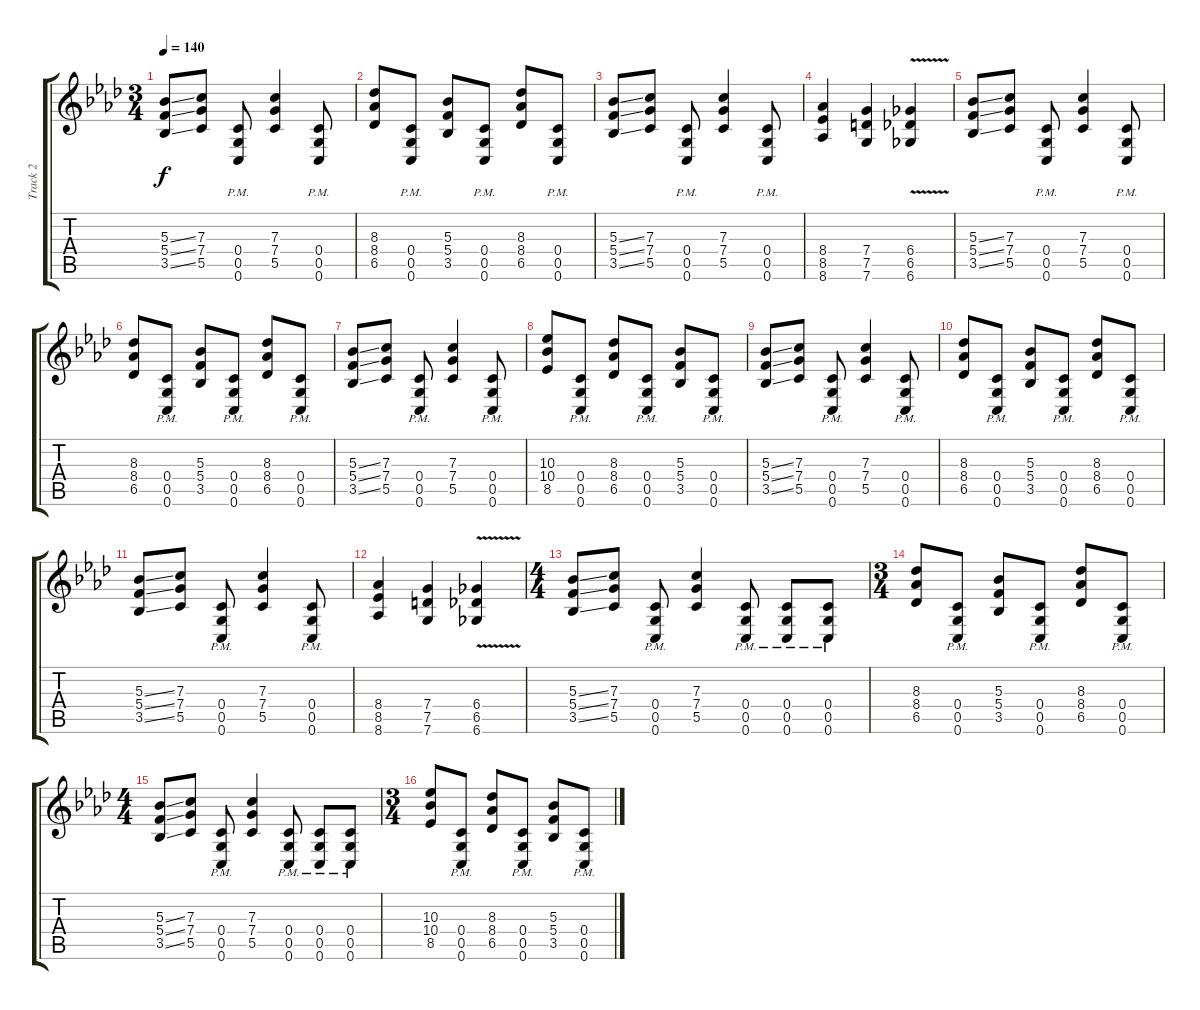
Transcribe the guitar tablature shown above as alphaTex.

\track ("Track 2" "Track 2") {instrument distortionguitar}
\staff {score tabs}
\tuning (D4 A3 F3 C3 G2 C2) {hide}
\ts (3 4)
\tempo 140
\clef g2
\ks ab
(5.3{ss} 5.4{ss} 3.5{ss}).8{dy f} (7.3 7.4 5.5).8 (0.4{pm} 0.5{pm} 0.6{pm}).8 (7.3 7.4 5.5).4 (0.4{pm} 0.5{pm} 0.6{pm}).8 |
(8.3 8.4 6.5).8 (0.4{pm} 0.5{pm} 0.6{pm}).8 (5.3 5.4 3.5).8 (0.4{pm} 0.5{pm} 0.6{pm}).8 (8.3 8.4 6.5).8 (0.4{pm} 0.5{pm} 0.6{pm}).8 |
(5.3{ss} 5.4{ss} 3.5{ss}).8 (7.3 7.4 5.5).8 (0.4{pm} 0.5{pm} 0.6{pm}).8 (7.3 7.4 5.5).4 (0.4{pm} 0.5{pm} 0.6{pm}).8 |
(8.4 8.5 8.6).4 (7.4 7.5 7.6).4 (6.4{v} 6.5{v} 6.6{v}).4 |
(5.3{ss} 5.4{ss} 3.5{ss}).8 (7.3 7.4 5.5).8 (0.4{pm} 0.5{pm} 0.6{pm}).8 (7.3 7.4 5.5).4 (0.4{pm} 0.5{pm} 0.6{pm}).8 |
(8.3 8.4 6.5).8 (0.4{pm} 0.5{pm} 0.6{pm}).8 (5.3 5.4 3.5).8 (0.4{pm} 0.5{pm} 0.6{pm}).8 (8.3 8.4 6.5).8 (0.4{pm} 0.5{pm} 0.6{pm}).8 |
(5.3{ss} 5.4{ss} 3.5{ss}).8 (7.3 7.4 5.5).8 (0.4{pm} 0.5{pm} 0.6{pm}).8 (7.3 7.4 5.5).4 (0.4{pm} 0.5{pm} 0.6{pm}).8 |
(10.3 10.4 8.5).8 (0.4{pm} 0.5{pm} 0.6{pm}).8 (8.3 8.4 6.5).8 (0.4{pm} 0.5{pm} 0.6{pm}).8 (5.3 5.4 3.5).8 (0.4{pm} 0.5{pm} 0.6{pm}).8 |
(5.3{ss} 5.4{ss} 3.5{ss}).8 (7.3 7.4 5.5).8 (0.4{pm} 0.5{pm} 0.6{pm}).8 (7.3 7.4 5.5).4 (0.4{pm} 0.5{pm} 0.6{pm}).8 |
(8.3 8.4 6.5).8 (0.4{pm} 0.5{pm} 0.6{pm}).8 (5.3 5.4 3.5).8 (0.4{pm} 0.5{pm} 0.6{pm}).8 (8.3 8.4 6.5).8 (0.4{pm} 0.5{pm} 0.6{pm}).8 |
(5.3{ss} 5.4{ss} 3.5{ss}).8 (7.3 7.4 5.5).8 (0.4{pm} 0.5{pm} 0.6{pm}).8 (7.3 7.4 5.5).4 (0.4{pm} 0.5{pm} 0.6{pm}).8 |
(8.4 8.5 8.6).4 (7.4 7.5 7.6).4 (6.4{v} 6.5{v} 6.6{v}).4 |
\ts (4 4)
(5.3{ss} 5.4{ss} 3.5{ss}).8 (7.3 7.4 5.5).8 (0.4{pm} 0.5{pm} 0.6{pm}).8 (7.3 7.4 5.5).4 (0.4{pm} 0.5{pm} 0.6{pm}).8 (0.4{pm} 0.5{pm} 0.6{pm}).8 (0.4{pm} 0.5{pm} 0.6{pm}).8 |
\ts (3 4)
(8.3 8.4 6.5).8 (0.4{pm} 0.5{pm} 0.6{pm}).8 (5.3 5.4 3.5).8 (0.4{pm} 0.5{pm} 0.6{pm}).8 (8.3 8.4 6.5).8 (0.4{pm} 0.5{pm} 0.6{pm}).8 |
\ts (4 4)
(5.3{ss} 5.4{ss} 3.5{ss}).8 (7.3 7.4 5.5).8 (0.4{pm} 0.5{pm} 0.6{pm}).8 (7.3 7.4 5.5).4 (0.4{pm} 0.5{pm} 0.6{pm}).8 (0.4{pm} 0.5{pm} 0.6{pm}).8 (0.4{pm} 0.5{pm} 0.6{pm}).8 |
\ts (3 4)
(10.3 10.4 8.5).8 (0.4{pm} 0.5{pm} 0.6{pm}).8 (8.3 8.4 6.5).8 (0.4{pm} 0.5{pm} 0.6{pm}).8 (5.3 5.4 3.5).8 (0.4{pm} 0.5{pm} 0.6{pm}).8
